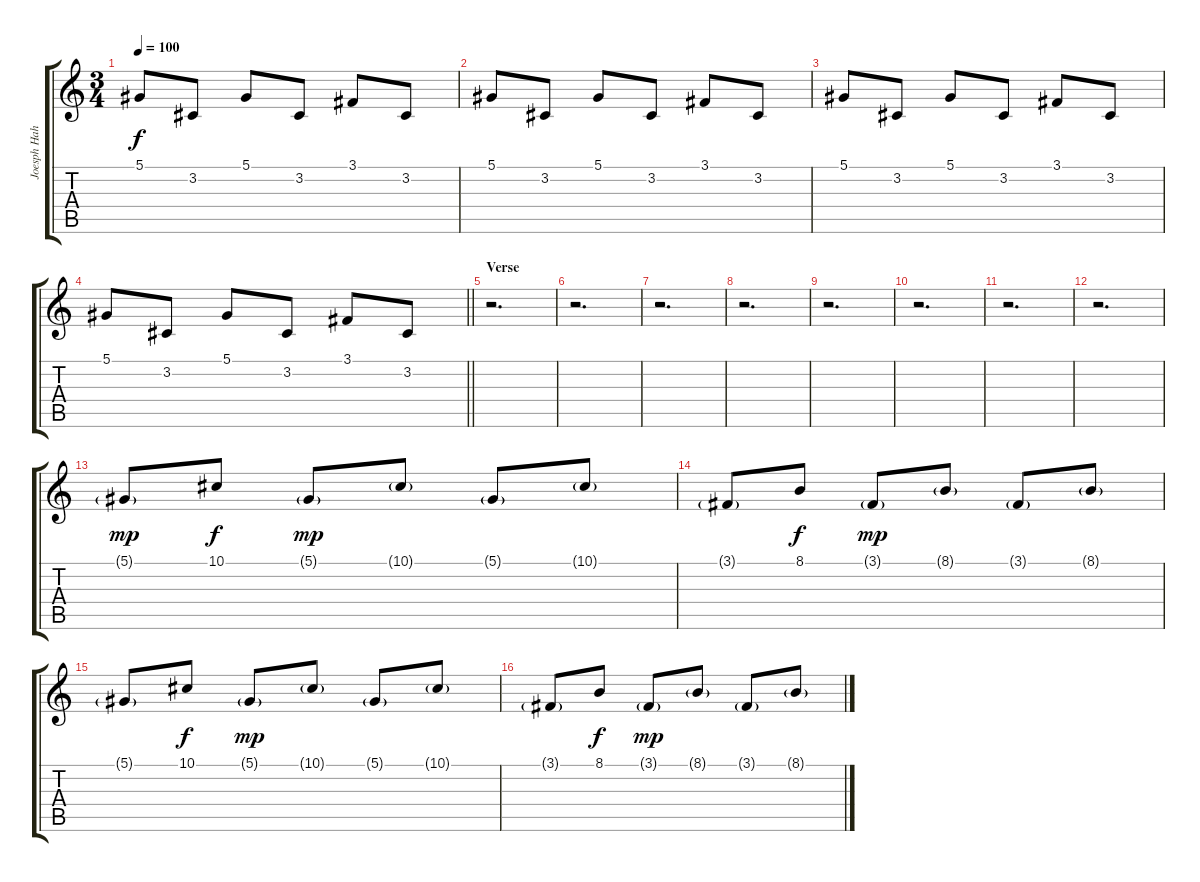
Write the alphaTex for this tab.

\track ("Joesph Hahn" "Joesph Hah") {instrument lead5charang}
\staff {score tabs}
\tuning (Eb4 Bb3 Gb3 Db3 Ab2 Eb2) {hide}
\ts (3 4)
\tempo 100
\clef g2
\ks c
5.1.8{dy f} 3.2.8 5.1.8 3.2.8 3.1.8 3.2.8 |
5.1.8 3.2.8 5.1.8 3.2.8 3.1.8 3.2.8 |
5.1.8 3.2.8 5.1.8 3.2.8 3.1.8 3.2.8 |
\barLineRight lightlight
5.1.8 3.2.8 5.1.8 3.2.8 3.1.8 3.2.8 |
\section ("" "Verse")
r.2{d} |
r.2{d} |
r.2{d} |
r.2{d} |
r.2{d} |
r.2{d} |
r.2{d} |
r.2{d} |
5.1{g}.8{dy mp instrument fx1rain} 10.1.8{dy f} 5.1{g}.8{dy mp} 10.1{g}.8 5.1{g}.8 10.1{g}.8 |
3.1{g}.8 8.1.8{dy f} 3.1{g}.8{dy mp} 8.1{g}.8 3.1{g}.8 8.1{g}.8 |
5.1{g}.8 10.1.8{dy f} 5.1{g}.8{dy mp} 10.1{g}.8 5.1{g}.8 10.1{g}.8 |
3.1{g}.8 8.1.8{dy f} 3.1{g}.8{dy mp} 8.1{g}.8 3.1{g}.8 8.1{g}.8
